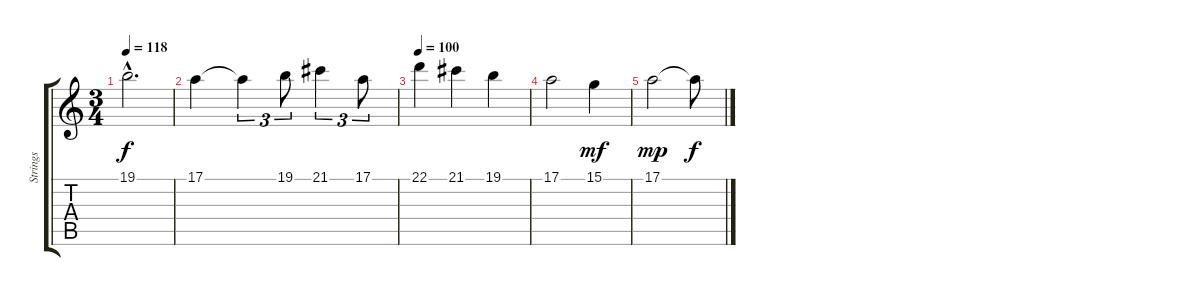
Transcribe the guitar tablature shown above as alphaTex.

\track ("Strings" "Strings") {instrument stringensemble1}
\staff {score tabs}
\tuning (E4 B3 G3 D3 A2 E2) {hide}
\ts (3 4)
\tempo 118
\clef g2
\ks c
19.1{hac}.2{d dy f} |
17.1.4 17.1{t}.4{tu (3 2)} 19.1.8{tu (3 2)} 21.1.4{tu (3 2)} 17.1.8{tu (3 2)} |
\tempo 100
22.1.4 21.1.4 19.1.4 |
17.1.2 15.1.4{dy mf} |
17.1.2{dy mp} 17.1{t}.8{dy f}
